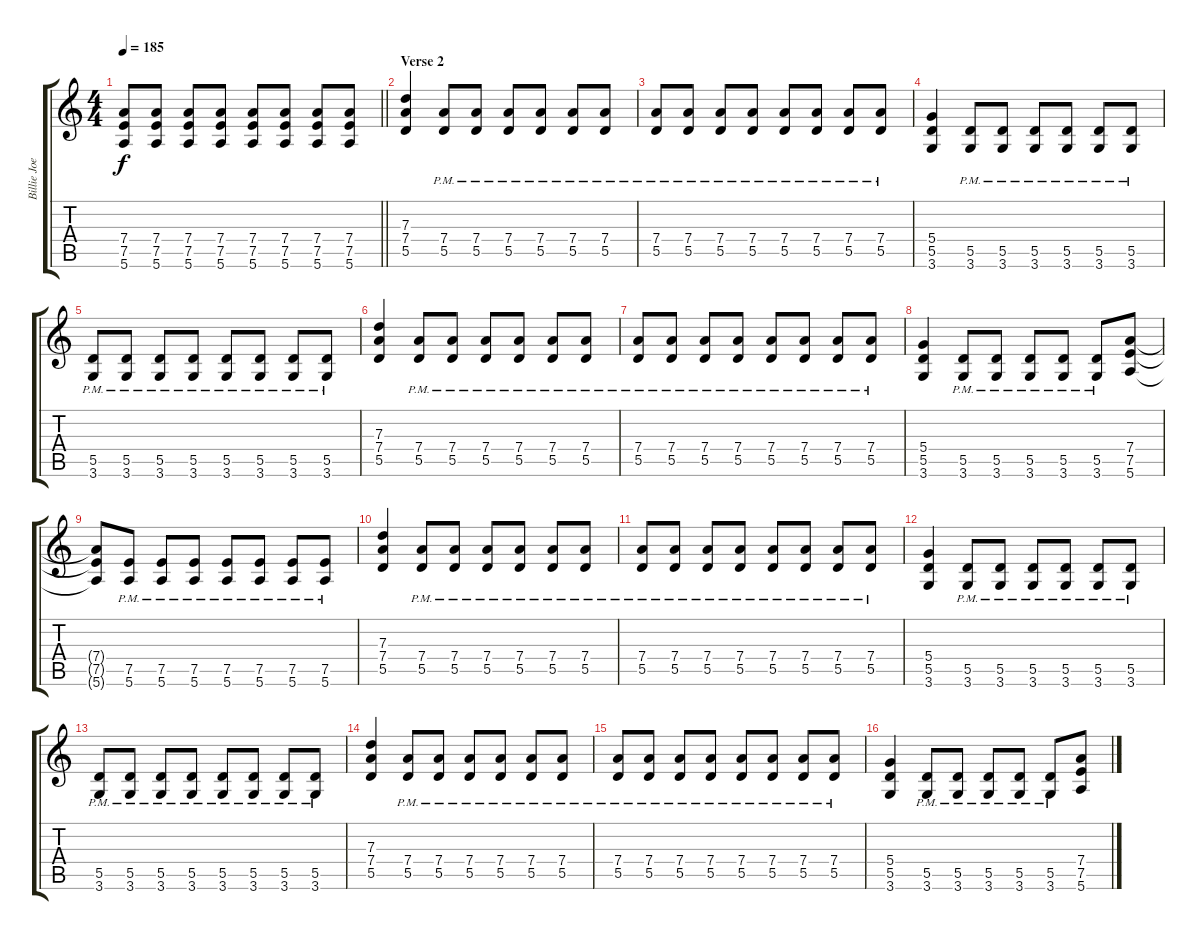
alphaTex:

\track ("Billie Joe Armstrong - Guitar" "Billie Joe") {instrument distortionguitar}
\staff {score tabs}
\tuning (E4 B3 G3 D3 A2 E2) {hide}
\ts (4 4)
\tempo 185
\clef g2
\barLineRight lightlight
\ks c
(7.4{t} 7.5{t} 5.6{t}).8{dy f} (7.4 7.5 5.6).8 (7.4 7.5 5.6).8 (7.4 7.5 5.6).8 (7.4 7.5 5.6).8 (7.4 7.5 5.6).8 (7.4 7.5 5.6).8 (7.4 7.5 5.6).8 |
\section ("" "Verse 2")
(7.3 7.4 5.5).4 (7.4{pm} 5.5{pm}).8 (7.4{pm} 5.5{pm}).8 (7.4{pm} 5.5{pm}).8 (7.4{pm} 5.5{pm}).8 (7.4{pm} 5.5{pm}).8 (7.4{pm} 5.5{pm}).8 |
(7.4{pm} 5.5{pm}).8 (7.4{pm} 5.5{pm}).8 (7.4{pm} 5.5{pm}).8 (7.4{pm} 5.5{pm}).8 (7.4{pm} 5.5{pm}).8 (7.4{pm} 5.5{pm}).8 (7.4{pm} 5.5{pm}).8 (7.4{pm} 5.5{pm}).8 |
(5.4 5.5 3.6).4 (5.5{pm} 3.6{pm}).8 (5.5{pm} 3.6{pm}).8 (5.5{pm} 3.6{pm}).8 (5.5{pm} 3.6{pm}).8 (5.5{pm} 3.6{pm}).8 (5.5{pm} 3.6{pm}).8 |
(5.5{pm} 3.6{pm}).8 (5.5{pm} 3.6{pm}).8 (5.5{pm} 3.6{pm}).8 (5.5{pm} 3.6{pm}).8 (5.5{pm} 3.6{pm}).8 (5.5{pm} 3.6{pm}).8 (5.5{pm} 3.6{pm}).8 (5.5{pm} 3.6{pm}).8 |
(7.3 7.4 5.5).4 (7.4{pm} 5.5{pm}).8 (7.4{pm} 5.5{pm}).8 (7.4{pm} 5.5{pm}).8 (7.4{pm} 5.5{pm}).8 (7.4{pm} 5.5{pm}).8 (7.4{pm} 5.5{pm}).8 |
(7.4{pm} 5.5{pm}).8 (7.4{pm} 5.5{pm}).8 (7.4{pm} 5.5{pm}).8 (7.4{pm} 5.5{pm}).8 (7.4{pm} 5.5{pm}).8 (7.4{pm} 5.5{pm}).8 (7.4{pm} 5.5{pm}).8 (7.4{pm} 5.5{pm}).8 |
(5.4 5.5 3.6).4 (5.5{pm} 3.6{pm}).8 (5.5{pm} 3.6{pm}).8 (5.5{pm} 3.6{pm}).8 (5.5{pm} 3.6{pm}).8 (5.5{pm} 3.6{pm}).8 (7.4 7.5 5.6).8 |
(7.4{t} 7.5{t} 5.6{t}).8 (7.5{pm} 5.6{pm}).8 (7.5{pm} 5.6{pm}).8 (7.5{pm} 5.6{pm}).8 (7.5{pm} 5.6{pm}).8 (7.5{pm} 5.6{pm}).8 (7.5{pm} 5.6{pm}).8 (7.5{pm} 5.6{pm}).8 |
(7.3 7.4 5.5).4 (7.4{pm} 5.5{pm}).8 (7.4{pm} 5.5{pm}).8 (7.4{pm} 5.5{pm}).8 (7.4{pm} 5.5{pm}).8 (7.4{pm} 5.5{pm}).8 (7.4{pm} 5.5{pm}).8 |
(7.4{pm} 5.5{pm}).8 (7.4{pm} 5.5{pm}).8 (7.4{pm} 5.5{pm}).8 (7.4{pm} 5.5{pm}).8 (7.4{pm} 5.5{pm}).8 (7.4{pm} 5.5{pm}).8 (7.4{pm} 5.5{pm}).8 (7.4{pm} 5.5{pm}).8 |
(5.4 5.5 3.6).4 (5.5{pm} 3.6{pm}).8 (5.5{pm} 3.6{pm}).8 (5.5{pm} 3.6{pm}).8 (5.5{pm} 3.6{pm}).8 (5.5{pm} 3.6{pm}).8 (5.5{pm} 3.6{pm}).8 |
(5.5{pm} 3.6{pm}).8 (5.5{pm} 3.6{pm}).8 (5.5{pm} 3.6{pm}).8 (5.5{pm} 3.6{pm}).8 (5.5{pm} 3.6{pm}).8 (5.5{pm} 3.6{pm}).8 (5.5{pm} 3.6{pm}).8 (5.5{pm} 3.6{pm}).8 |
(7.3 7.4 5.5).4 (7.4{pm} 5.5{pm}).8 (7.4{pm} 5.5{pm}).8 (7.4{pm} 5.5{pm}).8 (7.4{pm} 5.5{pm}).8 (7.4{pm} 5.5{pm}).8 (7.4{pm} 5.5{pm}).8 |
(7.4{pm} 5.5{pm}).8 (7.4{pm} 5.5{pm}).8 (7.4{pm} 5.5{pm}).8 (7.4{pm} 5.5{pm}).8 (7.4{pm} 5.5{pm}).8 (7.4{pm} 5.5{pm}).8 (7.4{pm} 5.5{pm}).8 (7.4{pm} 5.5{pm}).8 |
(5.4 5.5 3.6).4 (5.5{pm} 3.6{pm}).8 (5.5{pm} 3.6{pm}).8 (5.5{pm} 3.6{pm}).8 (5.5{pm} 3.6{pm}).8 (5.5{pm} 3.6{pm}).8 (7.4 7.5 5.6).8
